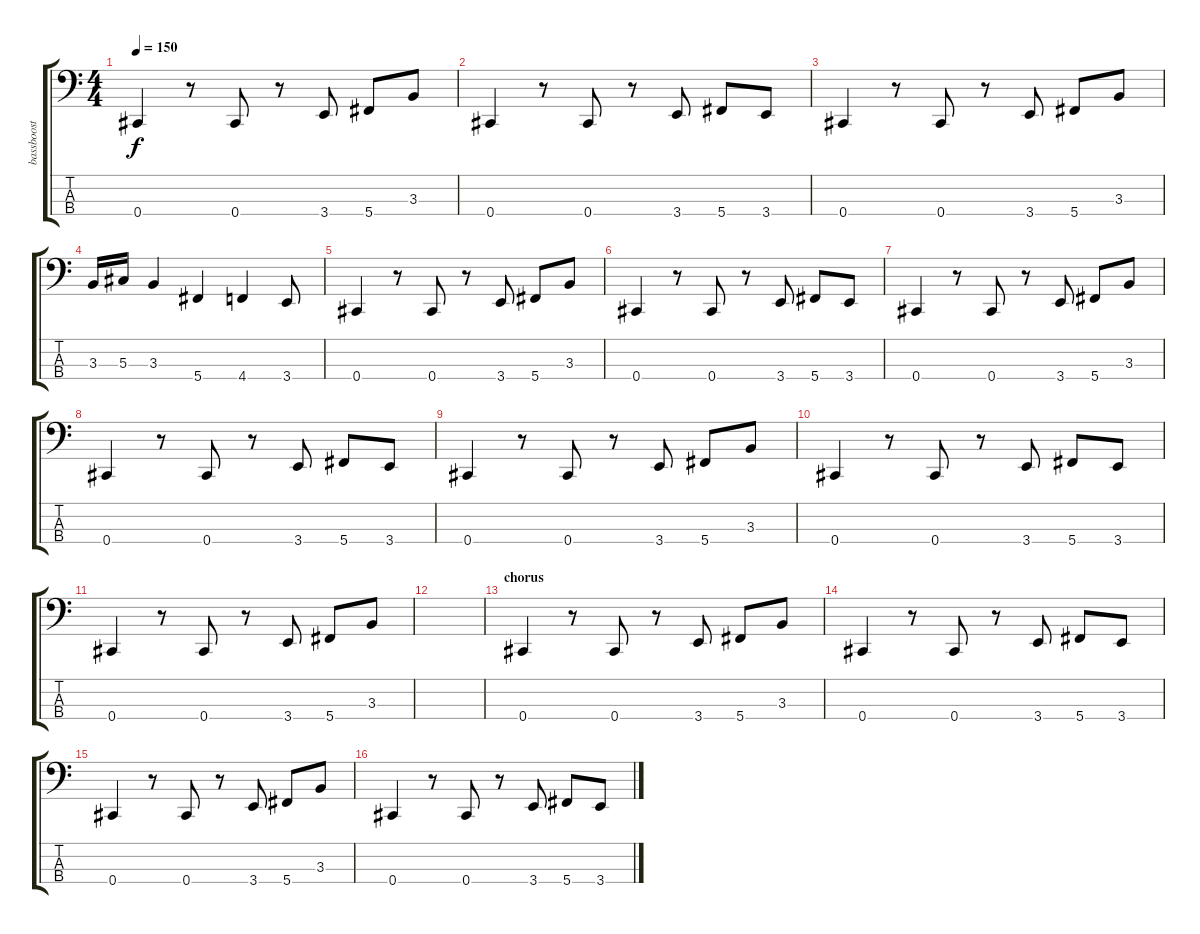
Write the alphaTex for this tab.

\track ("bassboost" "bassboost") {instrument electricbasspick}
\staff {score tabs}
\tuning (Gb2 Db2 Ab1 Db1) {hide}
\ts (4 4)
\tempo 150
\clef f4
\ks c
0.4.4{dy f} r.8 0.4.8 r.8 3.4.8 5.4.8 3.3.8 |
0.4.4 r.8 0.4.8 r.8 3.4.8 5.4.8 3.4.8 |
0.4.4 r.8 0.4.8 r.8 3.4.8 5.4.8 3.3.8 |
3.3.16 5.3.16 3.3.4 5.4.4 4.4.4 3.4.8 |
0.4.4 r.8 0.4.8 r.8 3.4.8 5.4.8 3.3.8 |
0.4.4 r.8 0.4.8 r.8 3.4.8 5.4.8 3.4.8 |
0.4.4 r.8 0.4.8 r.8 3.4.8 5.4.8 3.3.8 |
0.4.4 r.8 0.4.8 r.8 3.4.8 5.4.8 3.4.8 |
0.4.4 r.8 0.4.8 r.8 3.4.8 5.4.8 3.3.8 |
0.4.4 r.8 0.4.8 r.8 3.4.8 5.4.8 3.4.8 |
0.4.4 r.8 0.4.8 r.8 3.4.8 5.4.8 3.3.8 |
|
\section ("" "chorus")
0.4.4 r.8 0.4.8 r.8 3.4.8 5.4.8 3.3.8 |
0.4.4 r.8 0.4.8 r.8 3.4.8 5.4.8 3.4.8 |
0.4.4 r.8 0.4.8 r.8 3.4.8 5.4.8 3.3.8 |
0.4.4 r.8 0.4.8 r.8 3.4.8 5.4.8 3.4.8
